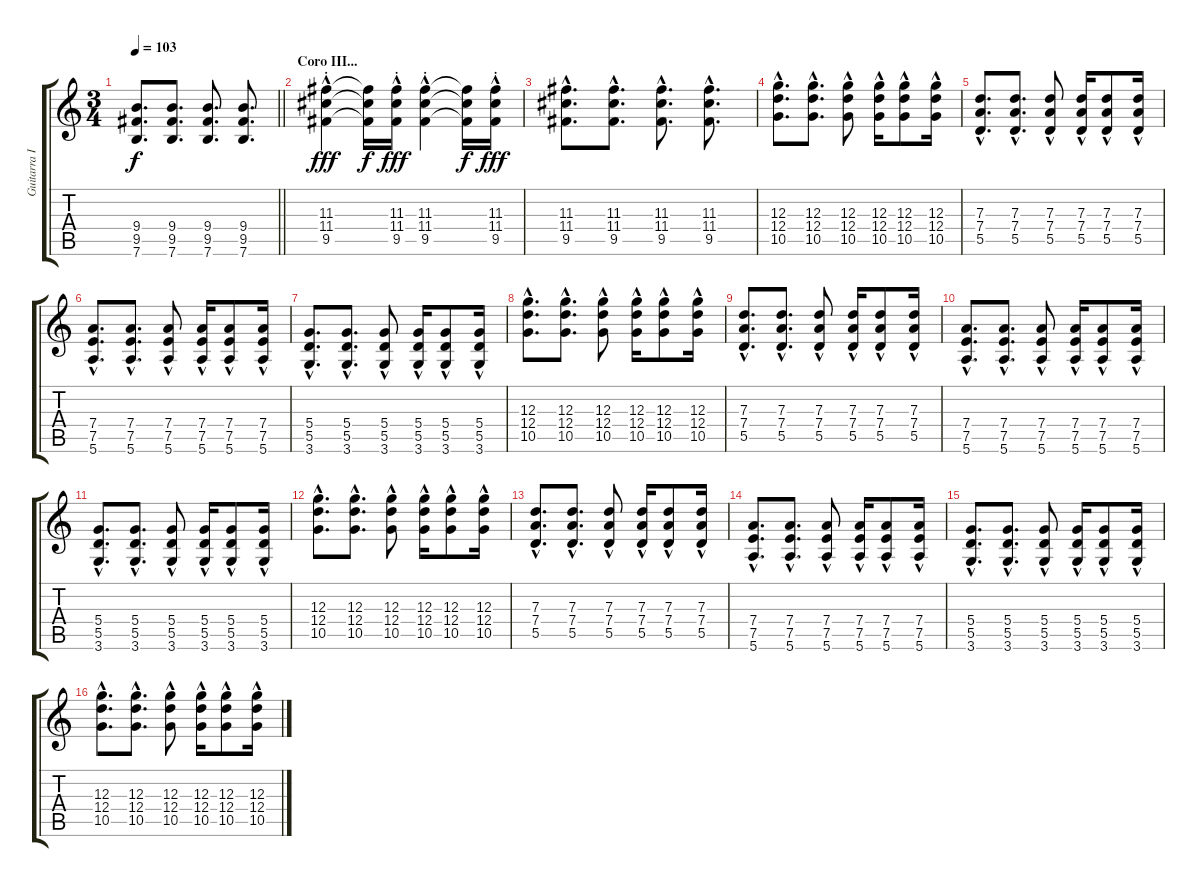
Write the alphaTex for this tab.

\track ("Guitarra II" "Guitarra I") {instrument distortionguitar}
\staff {score tabs}
\tuning (E4 B3 G3 D3 A2 E2) {hide}
\ts (3 4)
\tempo 103
\clef g2
\barLineRight lightlight
\ks c
(9.4 9.5 7.6).8{d dy f} (9.4 9.5 7.6).8{d} (9.4 9.5 7.6).8{d} (9.4 9.5 7.6).8{d} |
\section ("" "Coro III...")
(11.3{hac} 11.4{hac} 9.5{hac st}).4{dy fff} (11.3{t} 11.4{t} 9.5{t}).16{dy f} (11.3{hac} 11.4{hac} 9.5{hac st}).16{dy fff} (11.3{hac} 11.4{hac} 9.5{hac st}).4 (11.3{t} 11.4{t} 9.5{t}).16{dy f} (11.3{hac} 11.4{hac} 9.5{hac st}).16{dy fff} |
(11.3{hac} 11.4{hac} 9.5{hac}).8{d} (11.3{hac} 11.4{hac} 9.5{hac}).8{d} (11.3{hac} 11.4{hac} 9.5{hac}).8{d} (11.3{hac} 11.4{hac} 9.5{hac}).8{d} |
(12.3{hac} 12.4{hac} 10.5{hac}).8{d} (12.3{hac} 12.4{hac} 10.5{hac}).8{d} (12.3{hac} 12.4{hac} 10.5{hac}).8 (12.3{hac} 12.4{hac} 10.5{hac}).16 (12.3{hac} 12.4{hac} 10.5{hac}).8 (12.3{hac} 12.4{hac} 10.5{hac}).16 |
(7.3{hac} 7.4{hac} 5.5{hac}).8{d} (7.3{hac} 7.4{hac} 5.5{hac}).8{d} (7.3{hac} 7.4{hac} 5.5{hac}).8 (7.3{hac} 7.4{hac} 5.5{hac}).16 (7.3{hac} 7.4{hac} 5.5{hac}).8 (7.3{hac} 7.4{hac} 5.5{hac}).16 |
(7.4{hac} 7.5{hac} 5.6{hac}).8{d} (7.4{hac} 7.5{hac} 5.6{hac}).8{d} (7.4{hac} 7.5{hac} 5.6{hac}).8 (7.4{hac} 7.5{hac} 5.6{hac}).16 (7.4{hac} 7.5{hac} 5.6{hac}).8 (7.4{hac} 7.5{hac} 5.6{hac}).16 |
(5.4{hac} 5.5{hac} 3.6{hac}).8{d} (5.4{hac} 5.5{hac} 3.6{hac}).8{d} (5.4{hac} 5.5{hac} 3.6{hac}).8 (5.4{hac} 5.5{hac} 3.6{hac}).16 (5.4{hac} 5.5{hac} 3.6{hac}).8 (5.4{hac} 5.5{hac} 3.6{hac}).16 |
(12.3{hac} 12.4{hac} 10.5{hac}).8{d} (12.3{hac} 12.4{hac} 10.5{hac}).8{d} (12.3{hac} 12.4{hac} 10.5{hac}).8 (12.3{hac} 12.4{hac} 10.5{hac}).16 (12.3{hac} 12.4{hac} 10.5{hac}).8 (12.3{hac} 12.4{hac} 10.5{hac}).16 |
(7.3{hac} 7.4{hac} 5.5{hac}).8{d} (7.3{hac} 7.4{hac} 5.5{hac}).8{d} (7.3{hac} 7.4{hac} 5.5{hac}).8 (7.3{hac} 7.4{hac} 5.5{hac}).16 (7.3{hac} 7.4{hac} 5.5{hac}).8 (7.3{hac} 7.4{hac} 5.5{hac}).16 |
(7.4{hac} 7.5{hac} 5.6{hac}).8{d} (7.4{hac} 7.5{hac} 5.6{hac}).8{d} (7.4{hac} 7.5{hac} 5.6{hac}).8 (7.4{hac} 7.5{hac} 5.6{hac}).16 (7.4{hac} 7.5{hac} 5.6{hac}).8 (7.4{hac} 7.5{hac} 5.6{hac}).16 |
(5.4{hac} 5.5{hac} 3.6{hac}).8{d} (5.4{hac} 5.5{hac} 3.6{hac}).8{d} (5.4{hac} 5.5{hac} 3.6{hac}).8 (5.4{hac} 5.5{hac} 3.6{hac}).16 (5.4{hac} 5.5{hac} 3.6{hac}).8 (5.4{hac} 5.5{hac} 3.6{hac}).16 |
(12.3{hac} 12.4{hac} 10.5{hac}).8{d} (12.3{hac} 12.4{hac} 10.5{hac}).8{d} (12.3{hac} 12.4{hac} 10.5{hac}).8 (12.3{hac} 12.4{hac} 10.5{hac}).16 (12.3{hac} 12.4{hac} 10.5{hac}).8 (12.3{hac} 12.4{hac} 10.5{hac}).16 |
(7.3{hac} 7.4{hac} 5.5{hac}).8{d} (7.3{hac} 7.4{hac} 5.5{hac}).8{d} (7.3{hac} 7.4{hac} 5.5{hac}).8 (7.3{hac} 7.4{hac} 5.5{hac}).16 (7.3{hac} 7.4{hac} 5.5{hac}).8 (7.3{hac} 7.4{hac} 5.5{hac}).16 |
(7.4{hac} 7.5{hac} 5.6{hac}).8{d} (7.4{hac} 7.5{hac} 5.6{hac}).8{d} (7.4{hac} 7.5{hac} 5.6{hac}).8 (7.4{hac} 7.5{hac} 5.6{hac}).16 (7.4{hac} 7.5{hac} 5.6{hac}).8 (7.4{hac} 7.5{hac} 5.6{hac}).16 |
(5.4{hac} 5.5{hac} 3.6{hac}).8{d} (5.4{hac} 5.5{hac} 3.6{hac}).8{d} (5.4{hac} 5.5{hac} 3.6{hac}).8 (5.4{hac} 5.5{hac} 3.6{hac}).16 (5.4{hac} 5.5{hac} 3.6{hac}).8 (5.4{hac} 5.5{hac} 3.6{hac}).16 |
(12.3{hac} 12.4{hac} 10.5{hac}).8{d} (12.3{hac} 12.4{hac} 10.5{hac}).8{d} (12.3{hac} 12.4{hac} 10.5{hac}).8 (12.3{hac} 12.4{hac} 10.5{hac}).16 (12.3{hac} 12.4{hac} 10.5{hac}).8 (12.3{hac} 12.4{hac} 10.5{hac}).16
